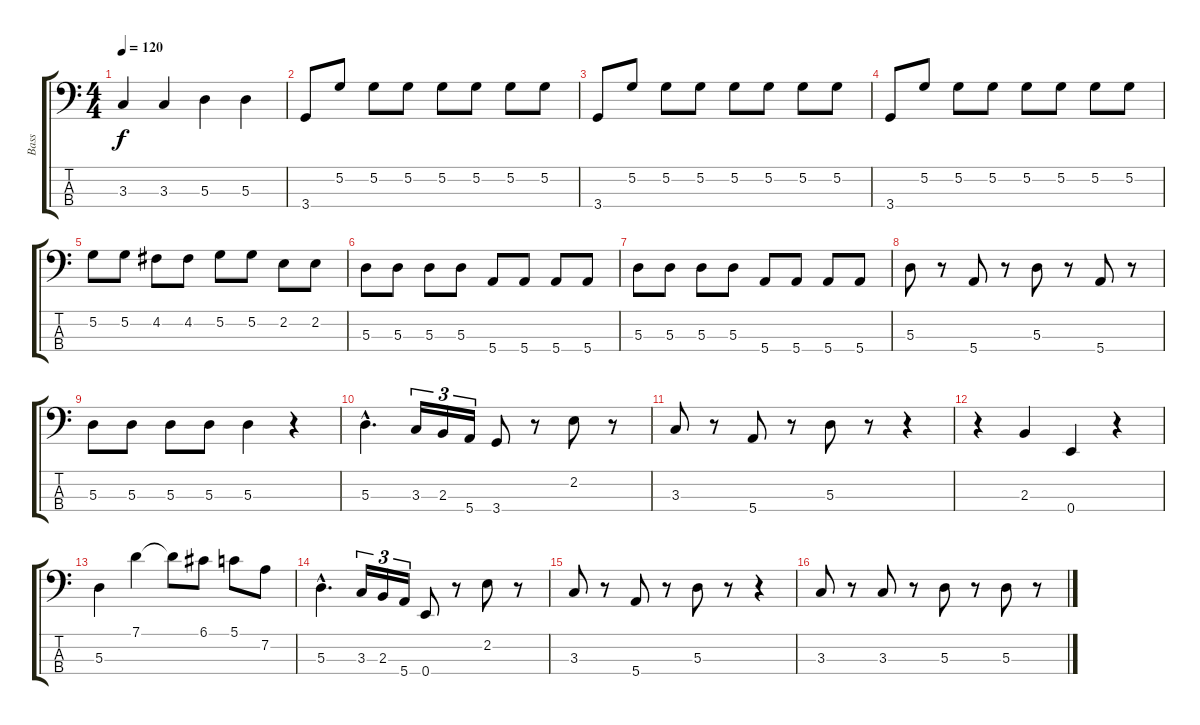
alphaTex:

\track ("Bass" "Bass") {instrument electricbassfinger}
\staff {score tabs}
\tuning (G2 D2 A1 E1) {hide}
\ts (4 4)
\tempo 120
\clef f4
\ks c
3.3.4{dy f} 3.3.4 5.3.4 5.3.4 |
3.4.8 5.2.8 5.2.8 5.2.8 5.2.8 5.2.8 5.2.8 5.2.8 |
3.4.8 5.2.8 5.2.8 5.2.8 5.2.8 5.2.8 5.2.8 5.2.8 |
3.4.8 5.2.8 5.2.8 5.2.8 5.2.8 5.2.8 5.2.8 5.2.8 |
5.2.8 5.2.8 4.2.8 4.2.8 5.2.8 5.2.8 2.2.8 2.2.8 |
5.3.8 5.3.8 5.3.8 5.3.8 5.4.8 5.4.8 5.4.8 5.4.8 |
5.3.8 5.3.8 5.3.8 5.3.8 5.4.8 5.4.8 5.4.8 5.4.8 |
5.3.8 r.8 5.4.8 r.8 5.3.8 r.8 5.4.8 r.8 |
5.3.8 5.3.8 5.3.8 5.3.8 5.3.4 r.4 |
5.3{hac}.4{d} 3.3.16{tu (3 2)} 2.3.16{tu (3 2)} 5.4.16{tu (3 2)} 3.4.8 r.8 2.2.8 r.8 |
3.3.8 r.8 5.4.8 r.8 5.3.8 r.8 r.4 |
r.4 2.3.4 0.4.4 r.4 |
5.3.4 7.1.4 7.1{t}.8 6.1.8 5.1.8 7.2.8 |
5.3{hac}.4{d} 3.3.16{tu (3 2)} 2.3.16{tu (3 2)} 5.4.16{tu (3 2)} 0.4.8 r.8 2.2.8 r.8 |
3.3.8 r.8 5.4.8 r.8 5.3.8 r.8 r.4 |
3.3.8 r.8 3.3.8 r.8 5.3.8 r.8 5.3.8 r.8
